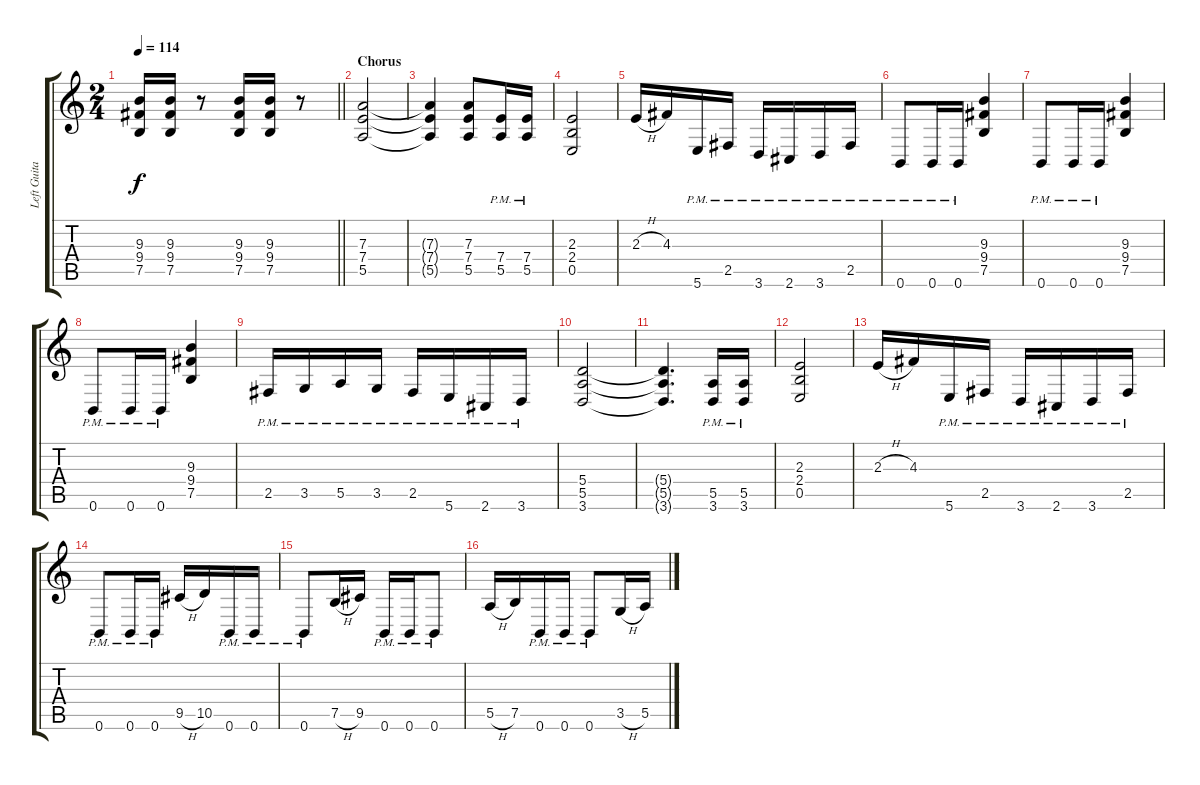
\track ("Left Guitar" "Left Guita") {instrument electricguitarclean}
\staff {score tabs}
\tuning (B3 Gb3 D3 A2 E2 B1) {hide}
\ts (2 4)
\tempo 114
\clef g2
\barLineRight lightlight
\ks c
(9.3 9.4 7.5).16{dy f instrument overdrivenguitar} (9.3 9.4 7.5).16 r.8 (9.3 9.4 7.5).16 (9.3 9.4 7.5).16 r.8 |
\section ("" "Chorus")
(7.3 7.4 5.5).2 |
(7.3{t} 7.4{t} 5.5{t}).4 (7.3 7.4 5.5).8 (7.4{pm} 5.5{pm}).16 (7.4{pm} 5.5{pm}).16 |
(2.3 2.4 0.5).2 |
2.3{h}.16 4.3.16 5.6{pm}.16 2.5{pm}.16 3.6{pm}.16 2.6{pm}.16 3.6{pm}.16 2.5{pm}.16 |
0.6{pm}.8 0.6{pm}.16 0.6{pm}.16 (9.3 9.4 7.5).4 |
0.6{pm}.8 0.6{pm}.16 0.6{pm}.16 (9.3 9.4 7.5).4 |
0.6{pm}.8 0.6{pm}.16 0.6{pm}.16 (9.3 9.4 7.5).4 |
2.5{pm}.16 3.5{pm}.16 5.5{pm}.16 3.5{pm}.16 2.5{pm}.16 5.6{pm}.16 2.6{pm}.16 3.6{pm}.16 |
(5.4 5.5 3.6).2 |
(5.4{t} 5.5{t} 3.6{t}).4{d} (5.5{pm} 3.6{pm}).16 (5.5{pm} 3.6{pm}).16 |
(2.3 2.4 0.5).2 |
2.3{h}.16 4.3.16 5.6{pm}.16 2.5{pm}.16 3.6{pm}.16 2.6{pm}.16 3.6{pm}.16 2.5{pm}.16 |
0.6{pm}.8 0.6{pm}.16 0.6{pm}.16 9.5{h}.16 10.5.16 0.6{pm}.16 0.6{pm}.16 |
0.6{pm}.8 7.5{h}.16 9.5.16 0.6{pm}.16 0.6{pm}.16 0.6{pm}.8 |
5.5{h}.16 7.5.16 0.6{pm}.16 0.6{pm}.16 0.6{pm}.8 3.5{h}.16 5.5.16
